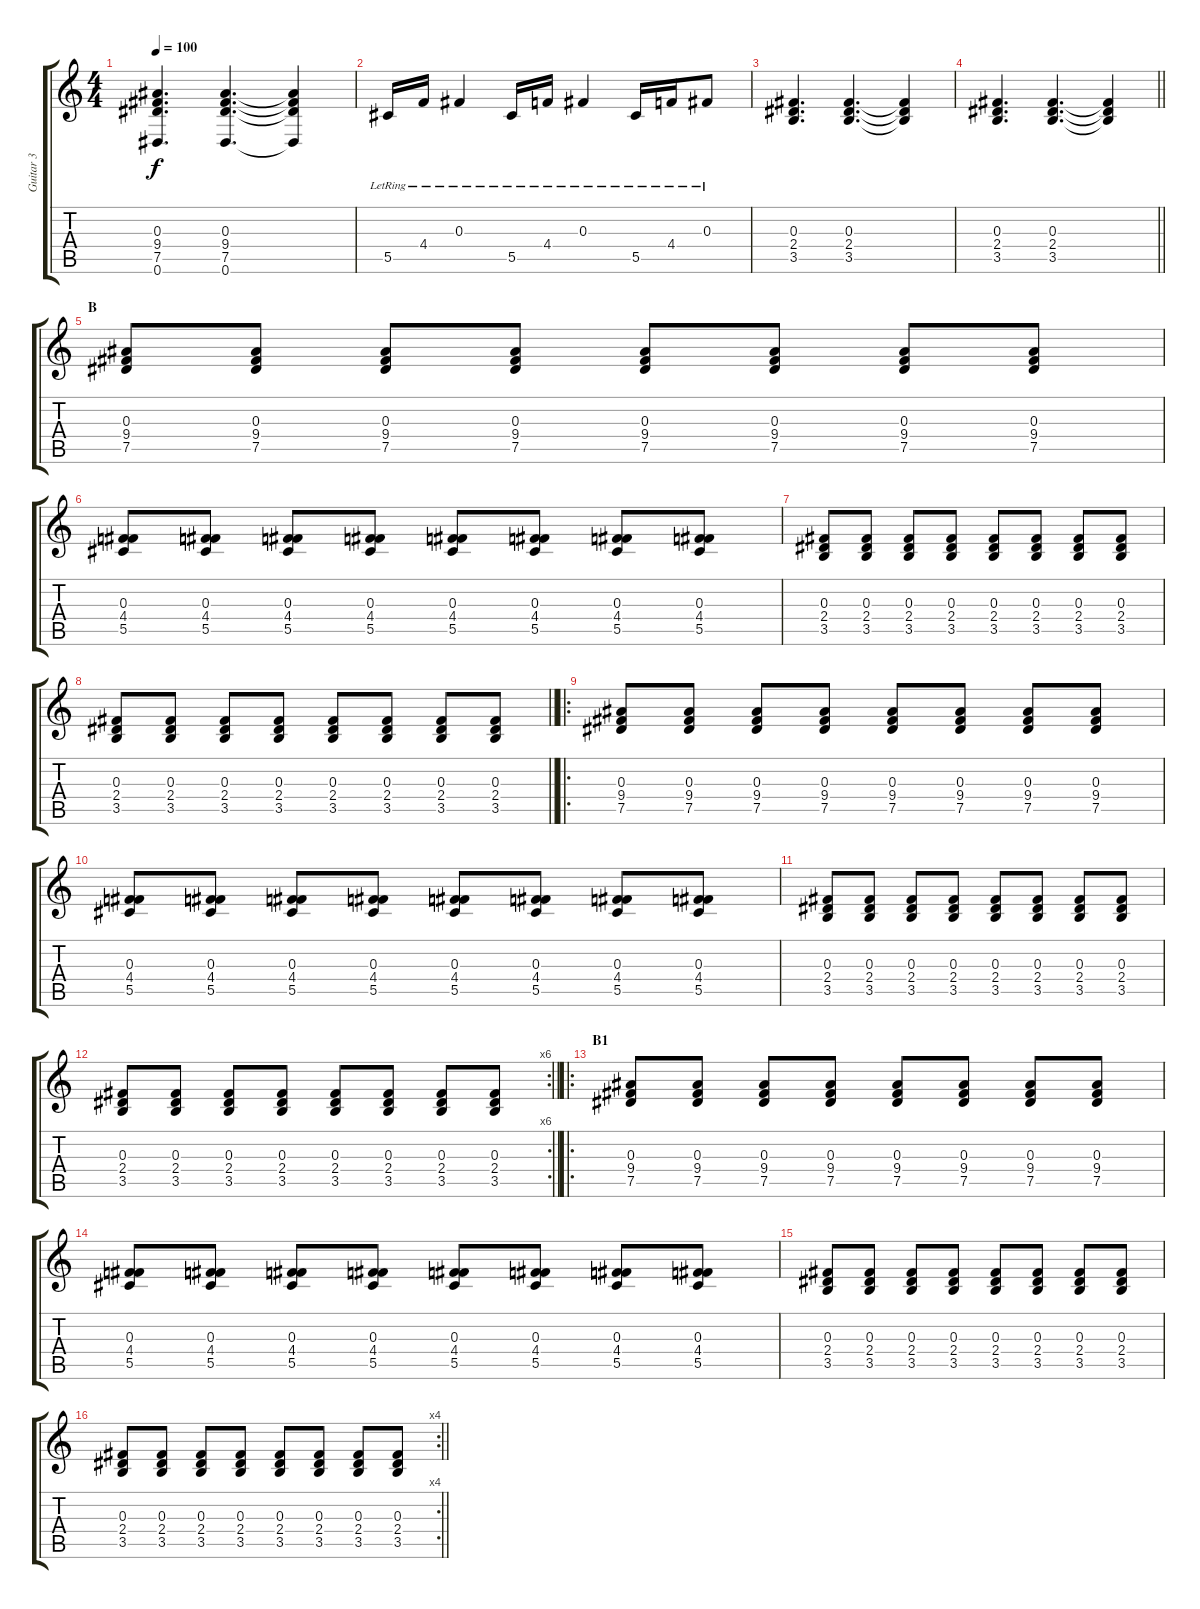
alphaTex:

\track ("Guitar 3" "Guitar 3") {instrument distortionguitar}
\staff {score tabs}
\tuning (Eb4 Bb3 Gb3 Db3 Ab2 Eb2) {hide}
\ts (4 4)
\tempo 100
\clef g2
\ks c
(0.3 9.4 7.5 0.6).4{d dy f} (0.3 9.4 7.5 0.6).4{d} (0.3{t} 9.4{t} 7.5{t} 0.6{t}).4 |
5.5{lr}.16 4.4{lr}.16 0.3{lr}.4 5.5{lr}.16 4.4{lr}.16 0.3{lr}.4 5.5{lr}.16 4.4{lr}.16 0.3{lr}.8 |
(0.3 2.4 3.5).4{d} (0.3 2.4 3.5).4{d} (0.3{t} 2.4{t} 3.5{t}).4 |
\barLineRight lightlight
(0.3 2.4 3.5).4{d} (0.3 2.4 3.5).4{d} (0.3{t} 2.4{t} 3.5{t}).4 |
\section ("" "B")
(0.3 9.4 7.5).8 (0.3 9.4 7.5).8 (0.3 9.4 7.5).8 (0.3 9.4 7.5).8 (0.3 9.4 7.5).8 (0.3 9.4 7.5).8 (0.3 9.4 7.5).8 (0.3 9.4 7.5).8 |
(0.3 4.4 5.5).8 (0.3 4.4 5.5).8 (0.3 4.4 5.5).8 (0.3 4.4 5.5).8 (0.3 4.4 5.5).8 (0.3 4.4 5.5).8 (0.3 4.4 5.5).8 (0.3 4.4 5.5).8 |
(0.3 2.4 3.5).8 (0.3 2.4 3.5).8 (0.3 2.4 3.5).8 (0.3 2.4 3.5).8 (0.3 2.4 3.5).8 (0.3 2.4 3.5).8 (0.3 2.4 3.5).8 (0.3 2.4 3.5).8 |
\barLineRight lightlight
(0.3 2.4 3.5).8 (0.3 2.4 3.5).8 (0.3 2.4 3.5).8 (0.3 2.4 3.5).8 (0.3 2.4 3.5).8 (0.3 2.4 3.5).8 (0.3 2.4 3.5).8 (0.3 2.4 3.5).8 |
\ro
(0.3 9.4 7.5).8 (0.3 9.4 7.5).8 (0.3 9.4 7.5).8 (0.3 9.4 7.5).8 (0.3 9.4 7.5).8 (0.3 9.4 7.5).8 (0.3 9.4 7.5).8 (0.3 9.4 7.5).8 |
(0.3 4.4 5.5).8 (0.3 4.4 5.5).8 (0.3 4.4 5.5).8 (0.3 4.4 5.5).8 (0.3 4.4 5.5).8 (0.3 4.4 5.5).8 (0.3 4.4 5.5).8 (0.3 4.4 5.5).8 |
(0.3 2.4 3.5).8 (0.3 2.4 3.5).8 (0.3 2.4 3.5).8 (0.3 2.4 3.5).8 (0.3 2.4 3.5).8 (0.3 2.4 3.5).8 (0.3 2.4 3.5).8 (0.3 2.4 3.5).8 |
\rc 6
\barLineRight lightlight
(0.3 2.4 3.5).8 (0.3 2.4 3.5).8 (0.3 2.4 3.5).8 (0.3 2.4 3.5).8 (0.3 2.4 3.5).8 (0.3 2.4 3.5).8 (0.3 2.4 3.5).8 (0.3 2.4 3.5).8 |
\ro
\section ("" "B1")
(0.3 9.4 7.5).8 (0.3 9.4 7.5).8 (0.3 9.4 7.5).8 (0.3 9.4 7.5).8 (0.3 9.4 7.5).8 (0.3 9.4 7.5).8 (0.3 9.4 7.5).8 (0.3 9.4 7.5).8 |
(0.3 4.4 5.5).8 (0.3 4.4 5.5).8 (0.3 4.4 5.5).8 (0.3 4.4 5.5).8 (0.3 4.4 5.5).8 (0.3 4.4 5.5).8 (0.3 4.4 5.5).8 (0.3 4.4 5.5).8 |
(0.3 2.4 3.5).8 (0.3 2.4 3.5).8 (0.3 2.4 3.5).8 (0.3 2.4 3.5).8 (0.3 2.4 3.5).8 (0.3 2.4 3.5).8 (0.3 2.4 3.5).8 (0.3 2.4 3.5).8 |
\rc 4
\barLineRight lightlight
(0.3 2.4 3.5).8 (0.3 2.4 3.5).8 (0.3 2.4 3.5).8 (0.3 2.4 3.5).8 (0.3 2.4 3.5).8 (0.3 2.4 3.5).8 (0.3 2.4 3.5).8 (0.3 2.4 3.5).8
